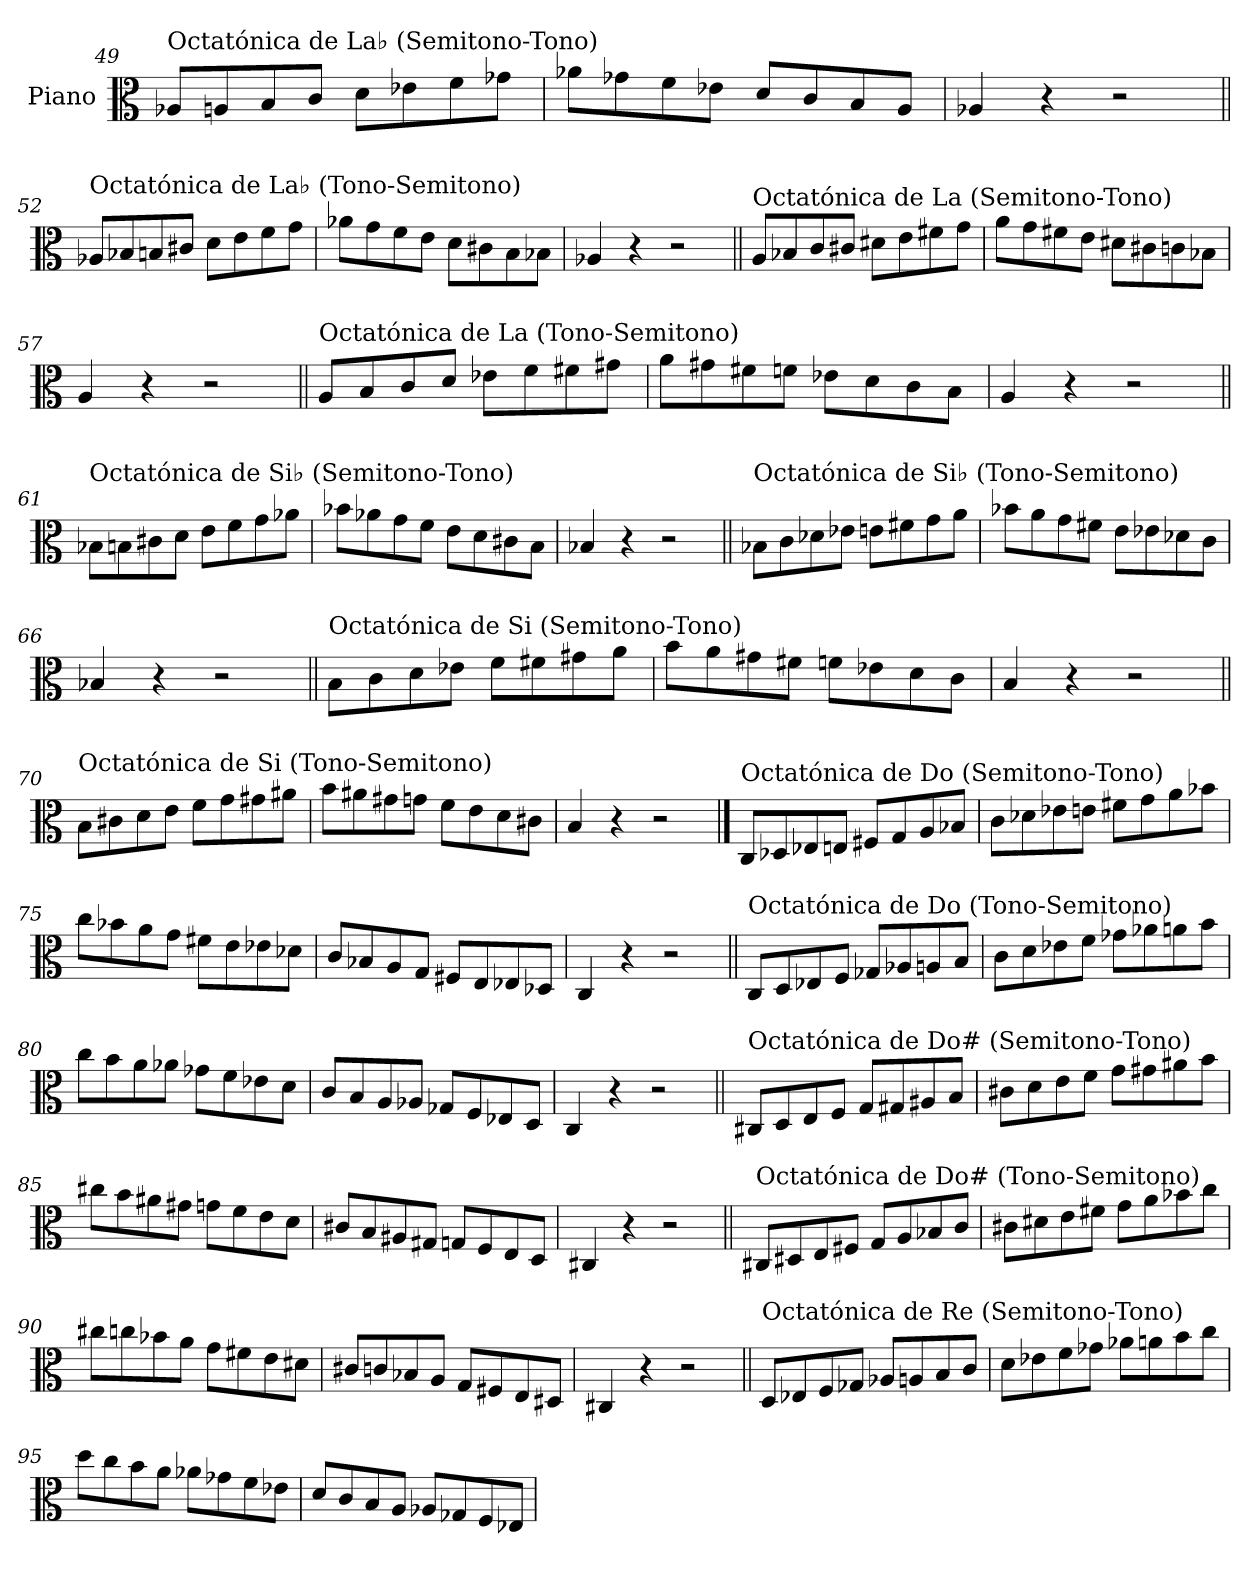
**kern
*part1
*staff1
*I"Piano
*I'Pno.
!!LO:LB:g=z
*clefC3
*k[]
=49
!LO:TX:a:t=Octatónica de La♭ (Semitono-Tono)
8A-X/L
8An/
8B/
8c/J
8d\L
8e-X\
8f\
8g-X\J
=50
8a-X\L
8g-X\
8f\
8e-X\J
8d/L
8c/
8B/
8A/J
=51
4A-X/
4r
2r
=52||
!LO:TX:a:t=Octatónica de La♭ (Tono-Semitono)
8A-X/L
8B-X/
8Bn/
8c#X/J
8d\L
8e\
8f\
8g\J
=53
8a-X\L
8g\
8f\
8e\J
8d\L
8c#X\
8B\
8B-X\J
=54
4A-X/
4r
2r
!!LO:LB:g=z
=55||
!LO:TX:a:t=Octatónica de La (Semitono-Tono)
8A/L
8B-X/
8c/
8c#X/J
8d#X\L
8e\
8f#X\
8g\J
=56
8a\L
8g\
8f#X\
8e\J
8d#X\L
8c#X\
8cn\
8B-X\J
=57
4A/
4r
2r
=58||
!LO:TX:a:t=Octatónica de La (Tono-Semitono)
8A/L
8B/
8c/
8d/J
8e-X\L
8f\
8f#X\
8g#X\J
=59
8a\L
8g#X\
8f#X\
8fn\J
8e-X\L
8d\
8c\
8B\J
=60
4A/
4r
2r
!!LO:LB:g=z
=61||
!LO:TX:a:t=Octatónica de Si♭ (Semitono-Tono)
8B-X\L
8Bn\
8c#X\
8d\J
8e\L
8f\
8g\
8a-X\J
=62
8b-X\L
8a-X\
8g\
8f\J
8e\L
8d\
8c#X\
8B\J
=63
4B-X/
4r
2r
=64||
!LO:TX:a:t=Octatónica de Si♭ (Tono-Semitono)
8B-X\L
8c\
8d-X\
8e-X\J
8en\L
8f#X\
8g\
8a\J
=65
8b-X\L
8a\
8g\
8f#X\J
8e\L
8e-X\
8d-X\
8c\J
=66
4B-X/
4r
2r
!!LO:LB:g=z
=67||
!LO:TX:a:t=Octatónica de Si (Semitono-Tono)
8B\L
8c\
8d\
8e-X\J
8f\L
8f#X\
8g#X\
8a\J
=68
8b\L
8a\
8g#X\
8f#X\J
8fn\L
8e-X\
8d\
8c\J
=69
4B/
4r
2r
=70||
!LO:TX:a:t=Octatónica de Si (Tono-Semitono)
8B\L
8c#X\
8d\
8e\J
8f\L
8g\
8g#X\
8a#X\J
=71
8b\L
8a#X\
8g#X\
8gn\J
8f\L
8e\
8d\
8c#X\J
=72
4B/
4r
2r
!!LO:PB:g=z
==73
!LO:TX:a:t=Octatónica de Do (Semitono-Tono)
8C/L
8D-X/
8E-X/
8En/J
8F#X/L
8G/
8A/
8B-X/J
=74
8c\L
8d-X\
8e-X\
8en\J
8f#X\L
8g\
8a\
8b-X\J
=75
8cc\L
8b-X\
8a\
8g\J
8f#X\L
8e\
8e-X\
8d-X\J
=76
8c/L
8B-X/
8A/
8G/J
8F#X/L
8E/
8E-X/
8D-X/J
=77
4C/
4r
2r
!!LO:LB:g=z
=78||
!LO:TX:a:t=Octatónica de Do (Tono-Semitono)
8C/L
8D/
8E-X/
8F/J
8G-X/L
8A-X/
8An/
8B/J
=79
8c\L
8d\
8e-X\
8f\J
8g-X\L
8a-X\
8an\
8b\J
=80
8cc\L
8b\
8a\
8a-X\J
8g-X\L
8f\
8e-X\
8d\J
=81
8c/L
8B/
8A/
8A-X/J
8G-X/L
8F/
8E-X/
8D/J
=82
4C/
4r
2r
!!LO:LB:g=z
=83||
!LO:TX:a:t=Octatónica de Do# (Semitono-Tono)
8C#X/L
8D/
8E/
8F/J
8G/L
8G#X/
8A#X/
8B/J
=84
8c#X\L
8d\
8e\
8f\J
8g\L
8g#X\
8a#X\
8b\J
=85
8cc#X\L
8b\
8a#X\
8g#X\J
8gn\L
8f\
8e\
8d\J
=86
8c#X/L
8B/
8A#X/
8G#X/J
8Gn/L
8F/
8E/
8D/J
=87
4C#X/
4r
2r
!!LO:LB:g=z
=88||
!LO:TX:a:t=Octatónica de Do# (Tono-Semitono)
8C#X/L
8D#X/
8E/
8F#X/J
8G/L
8A/
8B-X/
8c/J
=89
8c#X\L
8d#X\
8e\
8f#X\J
8g\L
8a\
8b-X\
8cc\J
=90
8cc#X\L
8ccn\
8b-X\
8a\J
8g\L
8f#X\
8e\
8d#X\J
=91
8c#X/L
8cn/
8B-X/
8A/J
8G/L
8F#X/
8E/
8D#X/J
=92
4C#X/
4r
2r
!!LO:LB:g=z
=93||
!LO:TX:a:t=Octatónica de Re (Semitono-Tono)
8D/L
8E-X/
8F/
8G-X/J
8A-X/L
8An/
8B/
8c/J
=94
8d\L
8e-X\
8f\
8g-X\J
8a-X\L
8an\
8b\
8cc\J
=95
8dd\L
8cc\
8b\
8a\J
8a-X\L
8g-X\
8f\
8e-X\J
=96
8d/L
8c/
8B/
8A/J
8A-X/L
8G-X/
8F/
8E-X/J
=
*-
